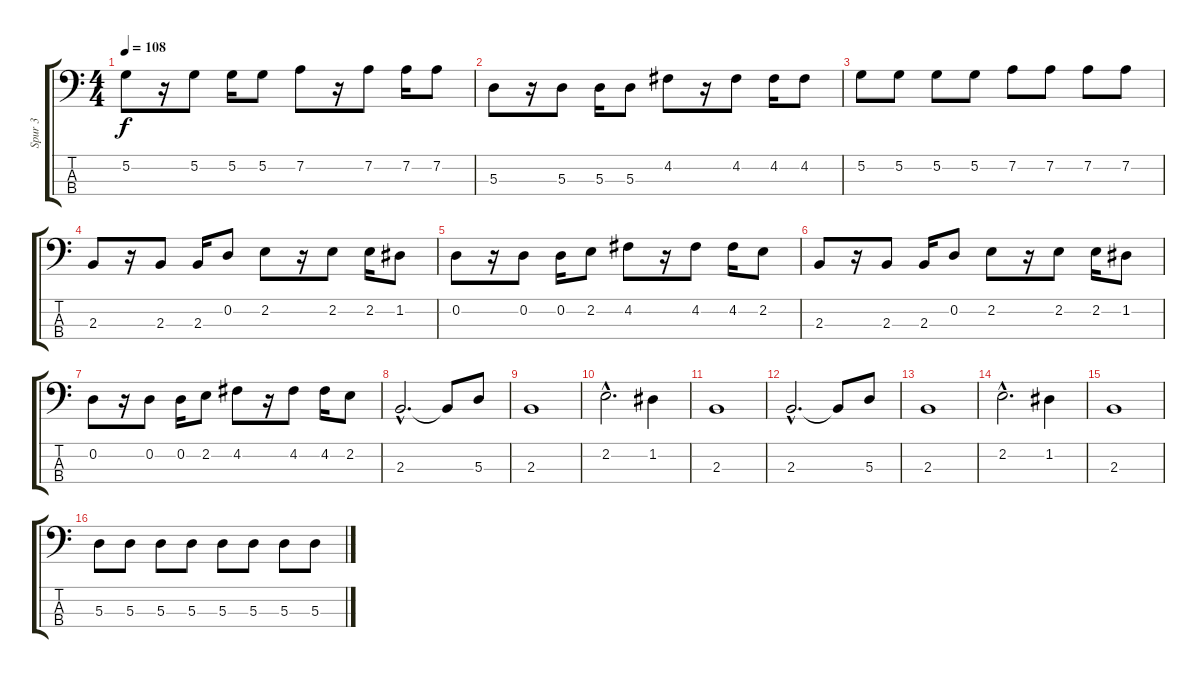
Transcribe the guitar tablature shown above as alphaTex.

\track ("Spur 3" "Spur 3") {instrument electricbassfinger}
\staff {score tabs}
\tuning (G2 D2 A1 E1) {hide}
\ts (4 4)
\tempo 108
\clef f4
\ks c
5.2.8{dy f} r.16 5.2.8 5.2.16 5.2.8 7.2.8 r.16 7.2.8 7.2.16 7.2.8 |
5.3.8 r.16 5.3.8 5.3.16 5.3.8 4.2.8 r.16 4.2.8 4.2.16 4.2.8 |
5.2.8 5.2.8 5.2.8 5.2.8 7.2.8 7.2.8 7.2.8 7.2.8 |
2.3.8 r.16 2.3.8 2.3.16 0.2.8 2.2.8 r.16 2.2.8 2.2.16 1.2.8 |
0.2.8 r.16 0.2.8 0.2.16 2.2.8 4.2.8 r.16 4.2.8 4.2.16 2.2.8 |
2.3.8 r.16 2.3.8 2.3.16 0.2.8 2.2.8 r.16 2.2.8 2.2.16 1.2.8 |
0.2.8 r.16 0.2.8 0.2.16 2.2.8 4.2.8 r.16 4.2.8 4.2.16 2.2.8 |
2.3{hac}.2{d} 2.3{t}.8 5.3.8 |
2.3.1 |
2.2{hac}.2{d} 1.2.4 |
2.3.1 |
2.3{hac}.2{d} 2.3{t}.8 5.3.8 |
2.3.1 |
2.2{hac}.2{d} 1.2.4 |
2.3.1 |
5.3.8 5.3.8 5.3.8 5.3.8 5.3.8 5.3.8 5.3.8 5.3.8
